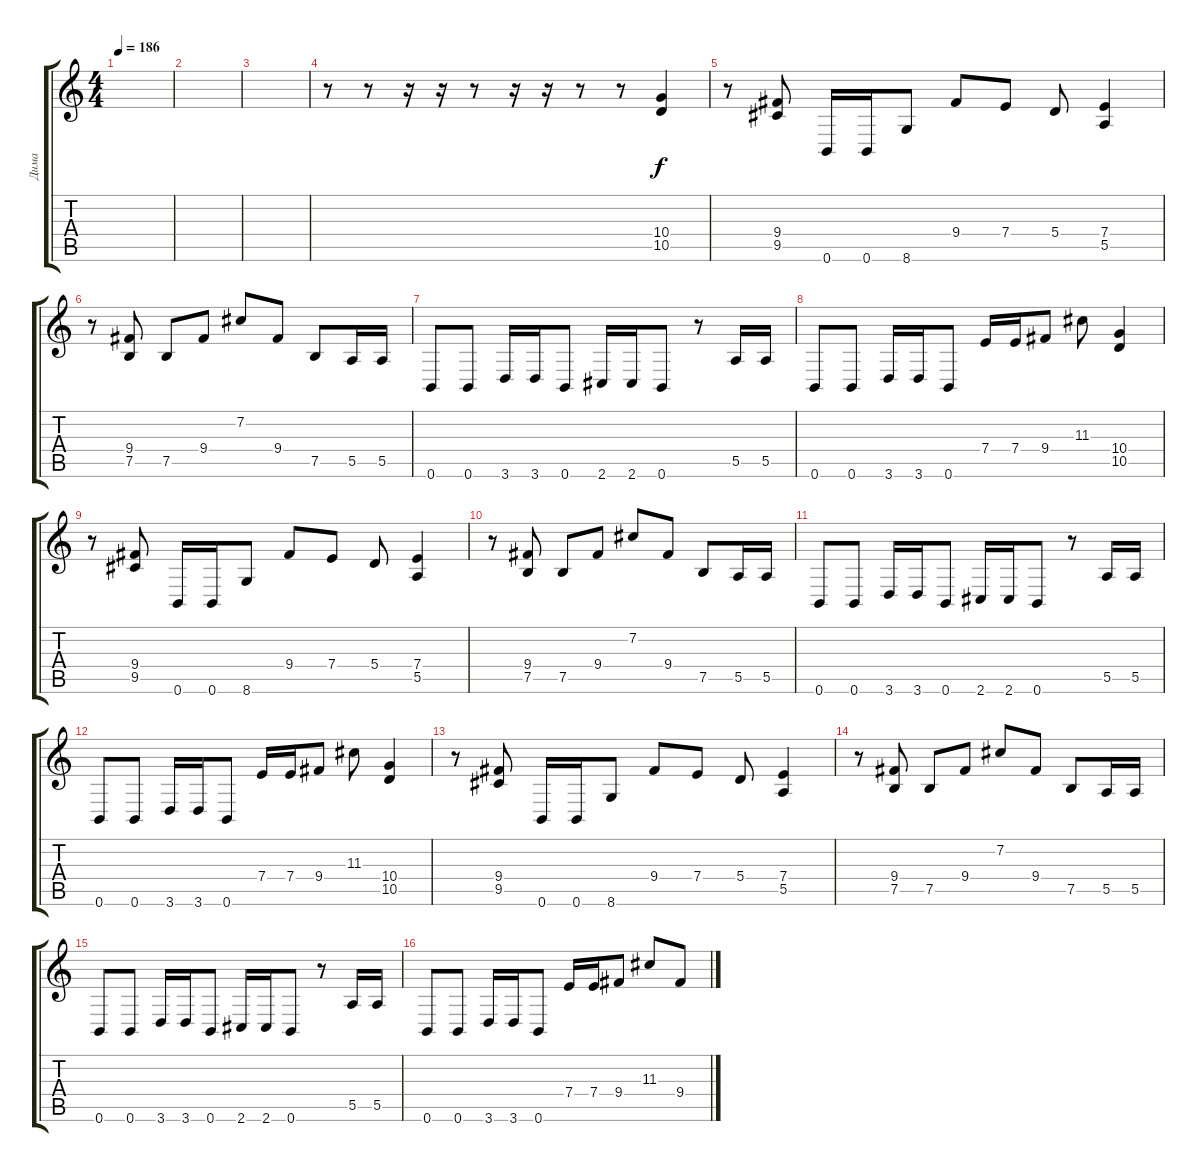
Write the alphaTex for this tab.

\track ("Дима" "Дима") {instrument distortionguitar}
\staff {score tabs}
\tuning (B3 Gb3 D3 A2 E2 B1) {hide}
\ts (4 4)
\tempo 186
\clef g2
\ks c
|
|
|
r.8 r.8 r.16 r.16 r.8 r.16 r.16 r.8 r.8 (10.4 10.5).4 |
r.8 (9.4 9.5).8 0.6.16 0.6.16 8.6.8 9.4.8 7.4.8 5.4.8 (7.4 5.5).4 |
r.8 (9.4 7.5).8 7.5.8 9.4.8 7.2.8 9.4.8 7.5.8 5.5.16 5.5.16 |
0.6.8 0.6.8 3.6.16 3.6.16 0.6.8 2.6.16 2.6.16 0.6.8 r.8 5.5.16 5.5.16 |
0.6.8 0.6.8 3.6.16 3.6.16 0.6.8 7.4.16 7.4.16 9.4.8 11.3.8 (10.4 10.5).4 |
r.8 (9.4 9.5).8 0.6.16 0.6.16 8.6.8 9.4.8 7.4.8 5.4.8 (7.4 5.5).4 |
r.8 (9.4 7.5).8 7.5.8 9.4.8 7.2.8 9.4.8 7.5.8 5.5.16 5.5.16 |
0.6.8 0.6.8 3.6.16 3.6.16 0.6.8 2.6.16 2.6.16 0.6.8 r.8 5.5.16 5.5.16 |
0.6.8 0.6.8 3.6.16 3.6.16 0.6.8 7.4.16 7.4.16 9.4.8 11.3.8 (10.4 10.5).4 |
r.8 (9.4 9.5).8 0.6.16 0.6.16 8.6.8 9.4.8 7.4.8 5.4.8 (7.4 5.5).4 |
r.8 (9.4 7.5).8 7.5.8 9.4.8 7.2.8 9.4.8 7.5.8 5.5.16 5.5.16 |
0.6.8 0.6.8 3.6.16 3.6.16 0.6.8 2.6.16 2.6.16 0.6.8 r.8 5.5.16 5.5.16 |
0.6.8 0.6.8 3.6.16 3.6.16 0.6.8 7.4.16 7.4.16 9.4.8 11.3.8 9.4.8
